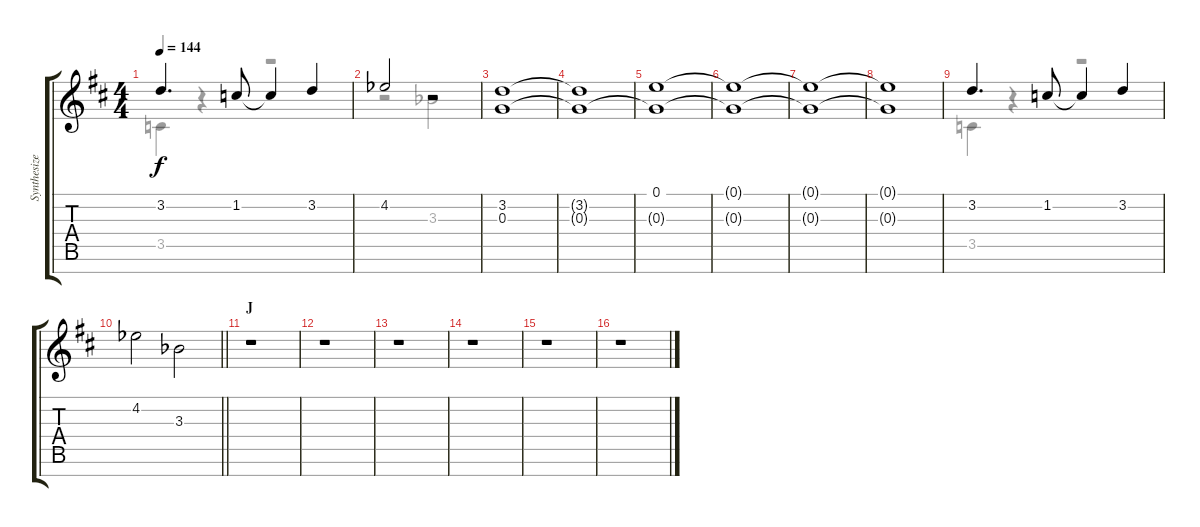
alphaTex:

\track ("Synthesizer I" "Synthesize") {instrument lead6voice}
\staff {score tabs}
\tuning (E5 B4 G4 D4 A3 E3 B2) {hide}
\voice
\ts (4 4)
\tempo 144
\clef g2
\ks d
3.2.4{d dy f} 1.2.8 1.2{t}.4 3.2.4 |
4.2{acc b}.2 r.2 |
(3.2 0.3).1 |
(3.2{t} 0.3{t}).1 |
(0.1 0.3{t}).1 |
(0.1{t} 0.3{t}).1 |
(0.1{t} 0.3{t}).1 |
(0.1{t} 0.3{t}).1 |
3.2.4{d} 1.2.8 1.2{t}.4 3.2.4 |
\barLineRight lightlight
4.2{acc b}.2 3.3{acc b}.2 |
\section ("" "J")
r.1 |
r.1 |
r.1 |
r.1 |
r.1 |
r.1
\voice
\clef g2
\ottava regular
\simile none
\ks d
3.5.4{dy f} r.4 r.2 |
r.2 3.3{acc b}.2 |
|
|
|
|
|
|
3.5.4 r.4 r.2 |
\barLineRight lightlight
|
|
|
|
|
|
